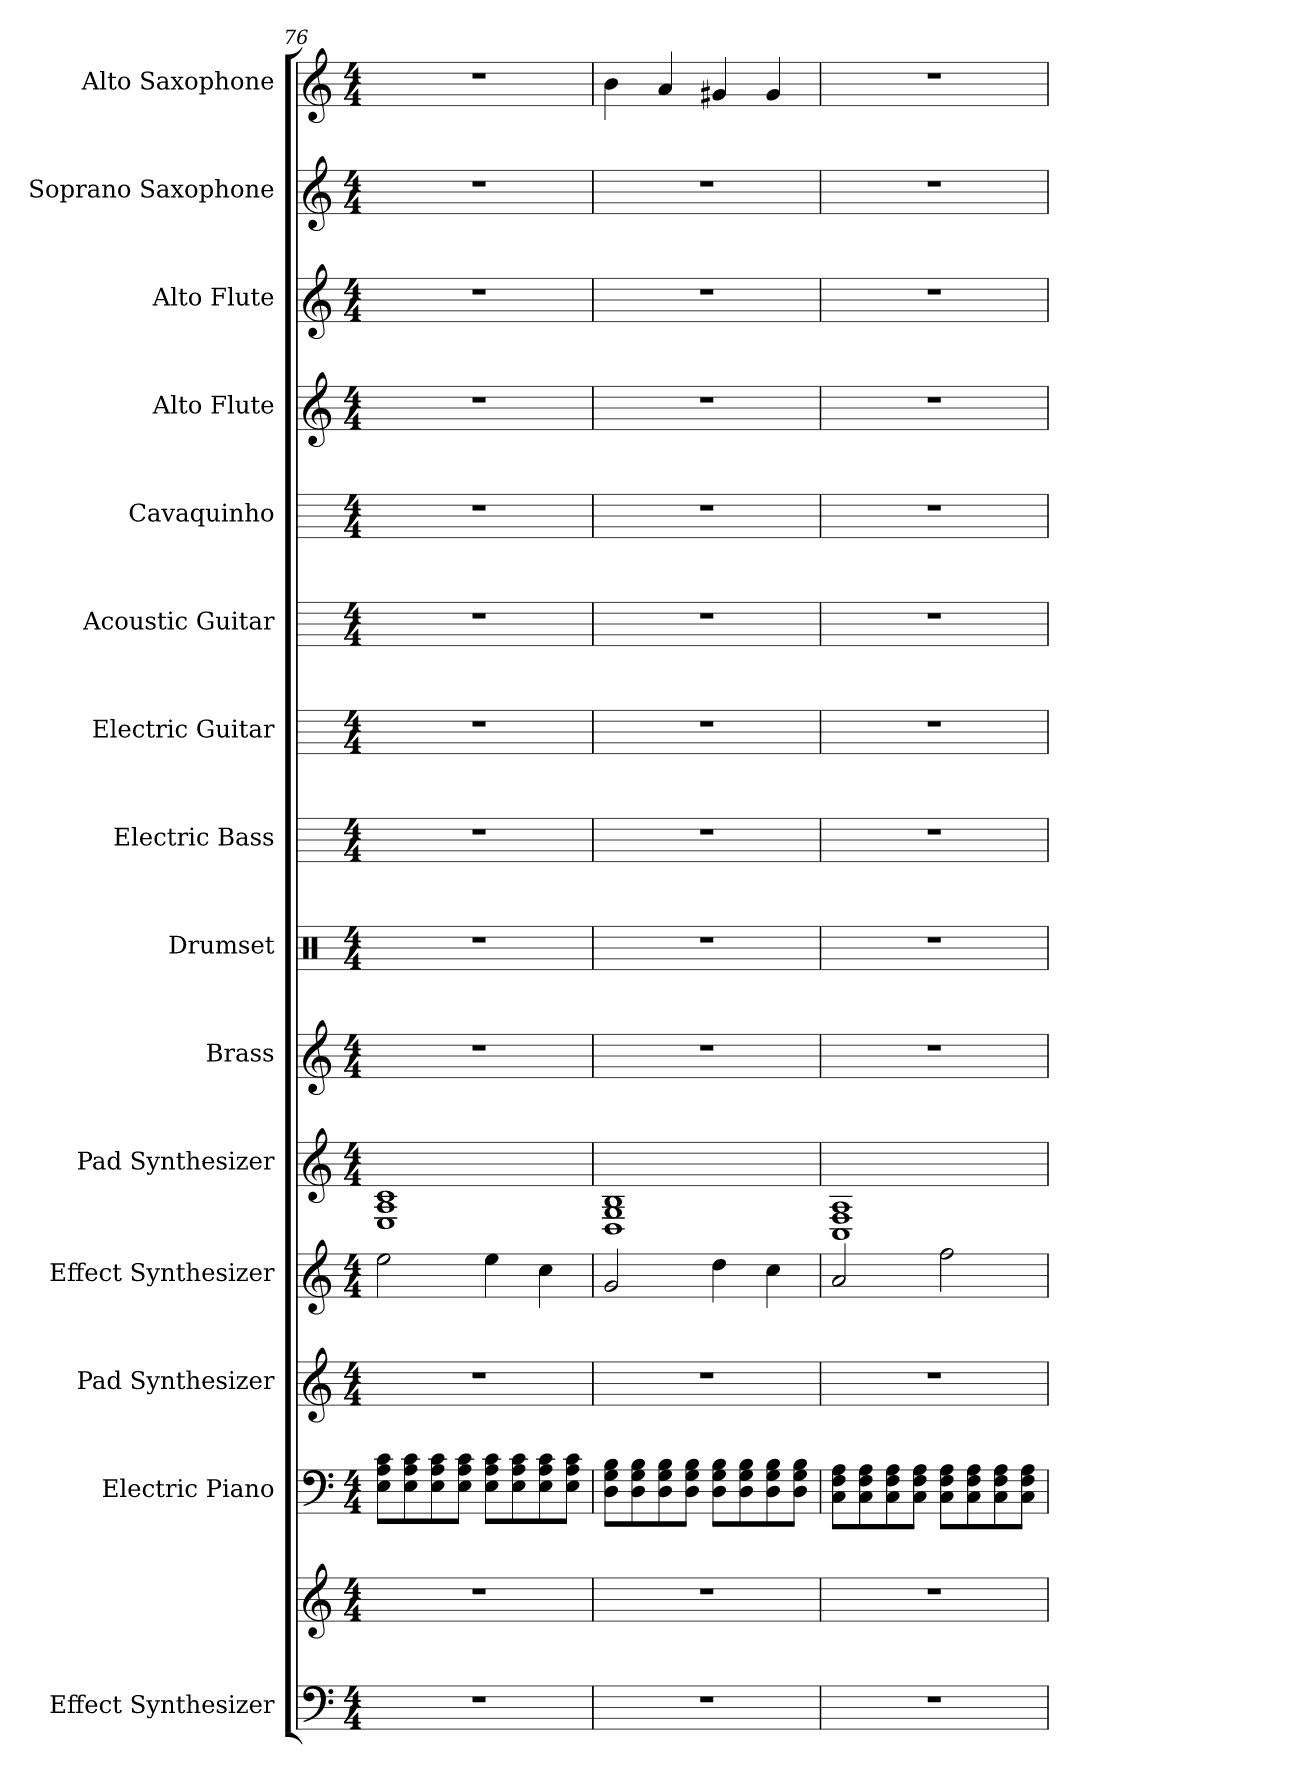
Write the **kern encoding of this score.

**kern	**kern	**kern	**kern	**kern	**kern	**kern	**kern	**kern	**kern	**kern	**kern	**kern	**kern	**kern	**kern
*part15	*part15	*part14	*part13	*part12	*part11	*part10	*part9	*part8	*part7	*part6	*part5	*part4	*part3	*part2	*part1
*staff16	*staff15	*staff14	*staff13	*staff12	*staff11	*staff10	*staff9	*staff8	*staff7	*staff6	*staff5	*staff4	*staff3	*staff2	*staff1
*I"Effect Synthesizer	*	*I"Electric Piano	*I"Pad Synthesizer	*I"Effect Synthesizer	*I"Pad Synthesizer	*I"Brass	*I"Drumset	*I"Electric Bass	*I"Electric Guitar	*I"Acoustic Guitar	*I"Cavaquinho	*I"Alto Flute	*I"Alto Flute	*I"Soprano Saxophone	*I"Alto Saxophone
*I'Synth.	*	*I'El. Pno.	*I'Synth.	*I'Synth.	*I'Synth.	*I'Br.	*I'D. Set	*I'El. B.	*I'El. Guit.	*I'Guit.	*I'Cava.	*I'A. Fl.	*I'A. Fl.	*I'S. Sax.	*I'A. Sax.
!!LO:PB:g=z
*clefF4	*clefG2	*clefF4	*clefG2	*clefG2	*clefG2	*clefG2	*clefX	*	*	*	*	*clefG2	*clefG2	*clefG2	*clefG2
*	*	*	*	*	*	*	*	*ITrd7c12	*	*	*	*ITrd3c5	*ITrd3c5	*ITrd1c2	*ITrd5c9
*k[]	*k[]	*k[]	*k[]	*k[]	*k[]	*k[]	*k[]	*k[]	*k[]	*k[]	*k[]	*k[f#]	*k[f#]	*k[b-e-]	*k[b-e-a-]
*M4/4	*M4/4	*M4/4	*M4/4	*M4/4	*M4/4	*M4/4	*M4/4	*M4/4	*M4/4	*M4/4	*M4/4	*M4/4	*M4/4	*M4/4	*M4/4
=76	=76	=76	=76	=76	=76	=76	=76	=76	=76	=76	=76	=76	=76	=76	=76
1r	1r	8E\ 8A\ 8c\L	1r	2ee\	1E 1A 1c	1r	1r	1r	1r	1r	1r	1r	1r	1r	1r
.	.	8E\ 8A\ 8c\	.	.	.	.	.	.	.	.	.	.	.	.	.
.	.	8E\ 8A\ 8c\	.	.	.	.	.	.	.	.	.	.	.	.	.
.	.	8E\ 8A\ 8c\J	.	.	.	.	.	.	.	.	.	.	.	.	.
.	.	8E\ 8A\ 8c\L	.	4ee\	.	.	.	.	.	.	.	.	.	.	.
.	.	8E\ 8A\ 8c\	.	.	.	.	.	.	.	.	.	.	.	.	.
.	.	8E\ 8A\ 8c\	.	4cc\	.	.	.	.	.	.	.	.	.	.	.
.	.	8E\ 8A\ 8c\J	.	.	.	.	.	.	.	.	.	.	.	.	.
=77	=77	=77	=77	=77	=77	=77	=77	=77	=77	=77	=77	=77	=77	=77	=77
1r	1r	8D\ 8G\ 8B\L	1r	2g/	1D 1G 1B	1r	1r	1r	1r	1r	1r	1r	1r	1r	4d\
.	.	8D\ 8G\ 8B\	.	.	.	.	.	.	.	.	.	.	.	.	.
.	.	8D\ 8G\ 8B\	.	.	.	.	.	.	.	.	.	.	.	.	4c/
.	.	8D\ 8G\ 8B\J	.	.	.	.	.	.	.	.	.	.	.	.	.
.	.	8D\ 8G\ 8B\L	.	4dd\	.	.	.	.	.	.	.	.	.	.	4Bn/
.	.	8D\ 8G\ 8B\	.	.	.	.	.	.	.	.	.	.	.	.	.
.	.	8D\ 8G\ 8B\	.	4cc\	.	.	.	.	.	.	.	.	.	.	4B/
.	.	8D\ 8G\ 8B\J	.	.	.	.	.	.	.	.	.	.	.	.	.
=78	=78	=78	=78	=78	=78	=78	=78	=78	=78	=78	=78	=78	=78	=78	=78
1r	1r	8C\ 8F\ 8A\L	1r	2a/	1C 1F 1A	1r	1r	1r	1r	1r	1r	1r	1r	1r	1r
.	.	8C\ 8F\ 8A\	.	.	.	.	.	.	.	.	.	.	.	.	.
.	.	8C\ 8F\ 8A\	.	.	.	.	.	.	.	.	.	.	.	.	.
.	.	8C\ 8F\ 8A\J	.	.	.	.	.	.	.	.	.	.	.	.	.
.	.	8C\ 8F\ 8A\L	.	2ff\	.	.	.	.	.	.	.	.	.	.	.
.	.	8C\ 8F\ 8A\	.	.	.	.	.	.	.	.	.	.	.	.	.
.	.	8C\ 8F\ 8A\	.	.	.	.	.	.	.	.	.	.	.	.	.
.	.	8C\ 8F\ 8A\J	.	.	.	.	.	.	.	.	.	.	.	.	.
=	=	=	=	=	=	=	=	=	=	=	=	=	=	=	=
*-	*-	*-	*-	*-	*-	*-	*-	*-	*-	*-	*-	*-	*-	*-	*-
